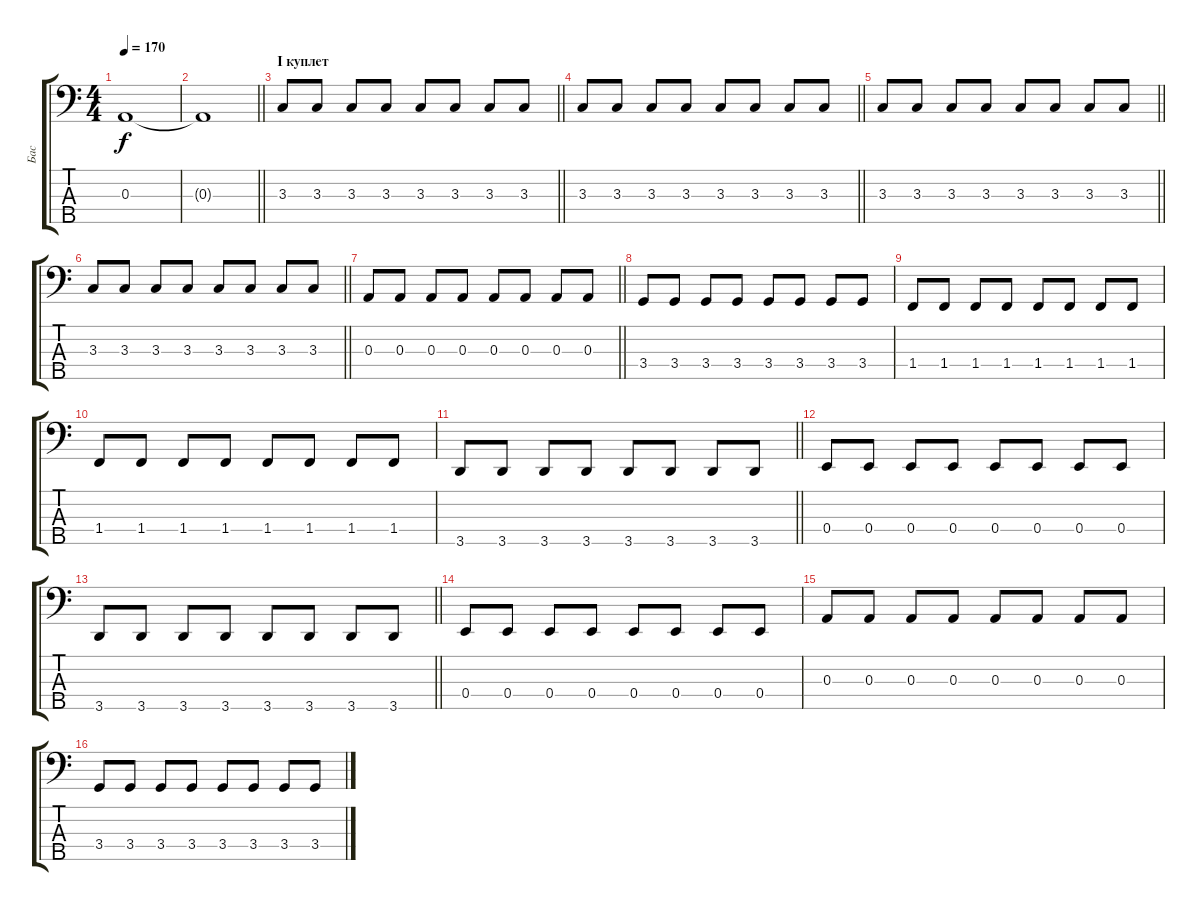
\track ("Бас" "Бас") {instrument electricbassfinger}
\staff {score tabs}
\tuning (G2 D2 A1 E1 B0) {hide}
\ts (4 4)
\tempo 170
\clef f4
\ks c
0.3.1{dy f} |
\barLineRight lightlight
0.3{t}.1 |
\section ("" "I куплет")
\barLineRight lightlight
3.3.8 3.3.8 3.3.8 3.3.8 3.3.8 3.3.8 3.3.8 3.3.8 |
\barLineRight lightlight
3.3.8 3.3.8 3.3.8 3.3.8 3.3.8 3.3.8 3.3.8 3.3.8 |
\barLineRight lightlight
3.3.8 3.3.8 3.3.8 3.3.8 3.3.8 3.3.8 3.3.8 3.3.8 |
\barLineRight lightlight
3.3.8 3.3.8 3.3.8 3.3.8 3.3.8 3.3.8 3.3.8 3.3.8 |
\barLineRight lightlight
0.3.8 0.3.8 0.3.8 0.3.8 0.3.8 0.3.8 0.3.8 0.3.8 |
3.4.8 3.4.8 3.4.8 3.4.8 3.4.8 3.4.8 3.4.8 3.4.8 |
1.4.8 1.4.8 1.4.8 1.4.8 1.4.8 1.4.8 1.4.8 1.4.8 |
1.4.8 1.4.8 1.4.8 1.4.8 1.4.8 1.4.8 1.4.8 1.4.8 |
\barLineRight lightlight
3.5.8 3.5.8 3.5.8 3.5.8 3.5.8 3.5.8 3.5.8 3.5.8 |
0.4.8 0.4.8 0.4.8 0.4.8 0.4.8 0.4.8 0.4.8 0.4.8 |
\barLineRight lightlight
3.5.8 3.5.8 3.5.8 3.5.8 3.5.8 3.5.8 3.5.8 3.5.8 |
0.4.8 0.4.8 0.4.8 0.4.8 0.4.8 0.4.8 0.4.8 0.4.8 |
0.3.8 0.3.8 0.3.8 0.3.8 0.3.8 0.3.8 0.3.8 0.3.8 |
3.4.8 3.4.8 3.4.8 3.4.8 3.4.8 3.4.8 3.4.8 3.4.8
